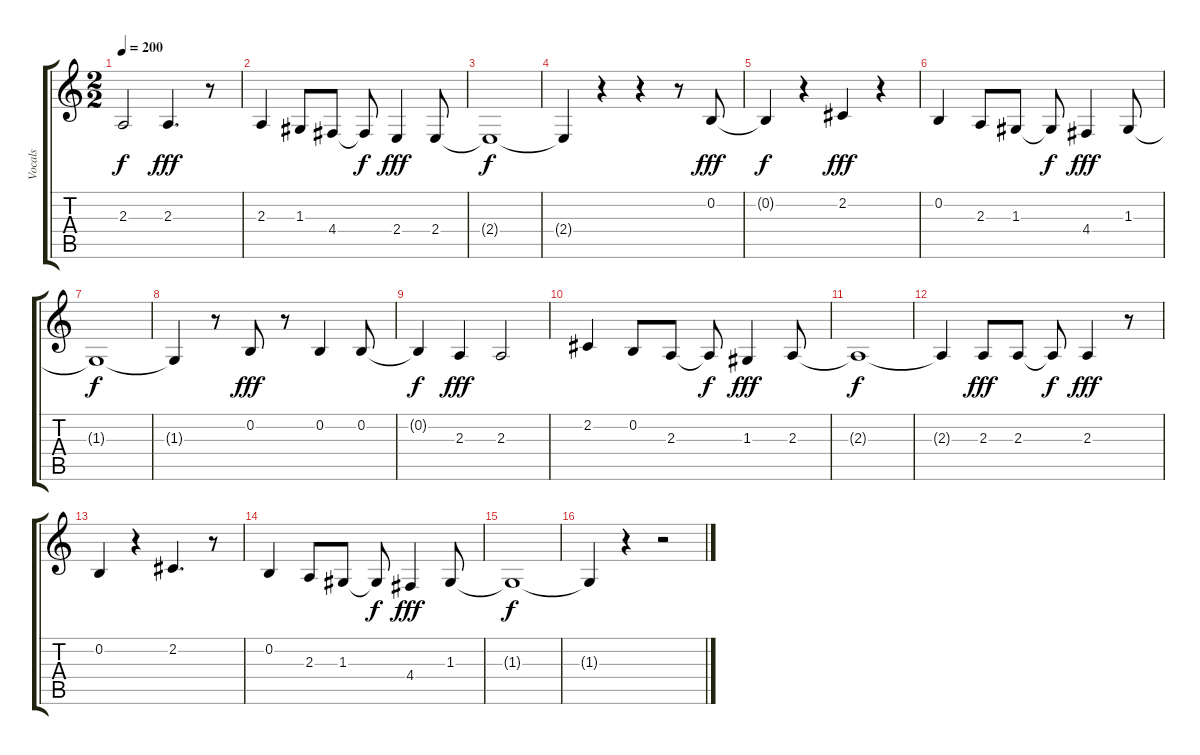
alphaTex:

\track ("Vocals" "Vocals") {instrument lead6voice}
\staff {score tabs}
\tuning (E4 B3 G3 D3 A2 E2) {hide}
\ts (2 2)
\tempo 200
\clef g2
\ks c
2.3{t}.2{dy f} 2.3.4{d dy fff} r.8 |
2.3.4 1.3.8 4.4.8 4.4{t}.8{dy f} 2.4.4{dy fff} 2.4.8 |
2.4{t}.1{dy f} |
2.4{t}.4 r.4 r.4 r.8 0.2.8{dy fff} |
0.2{t}.4{dy f} r.4 2.2.4{dy fff} r.4 |
0.2.4 2.3.8 1.3.8 1.3{t}.8{dy f} 4.4.4{dy fff} 1.3.8 |
1.3{t}.1{dy f} |
1.3{t}.4 r.8 0.2.8{dy fff} r.8 0.2.4 0.2.8 |
0.2{t}.4{dy f} 2.3.4{dy fff} 2.3.2 |
2.2.4 0.2.8 2.3.8 2.3{t}.8{dy f} 1.3.4{dy fff} 2.3.8 |
2.3{t}.1{dy f} |
2.3{t}.4 2.3.8{dy fff} 2.3.8 2.3{t}.8{dy f} 2.3.4{dy fff} r.8 |
0.2.4 r.4 2.2.4{d} r.8 |
0.2.4 2.3.8 1.3.8 1.3{t}.8{dy f} 4.4.4{dy fff} 1.3.8 |
1.3{t}.1{dy f} |
1.3{t}.4 r.4 r.2
